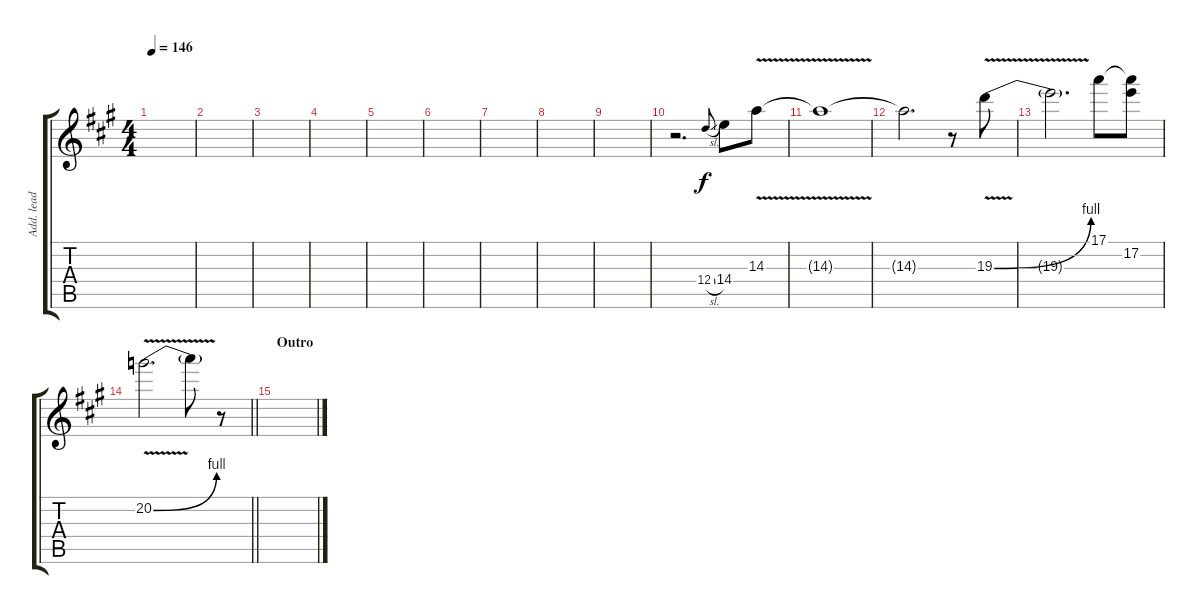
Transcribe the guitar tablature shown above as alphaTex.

\track ("Add. lead" "Add. lead") {instrument distortionguitar}
\staff {score tabs}
\tuning (E4 B3 G3 D3 A2 E2) {hide}
\ts (4 4)
\tempo 146
\clef g2
\ks a
|
|
|
|
|
|
|
|
|
r.2{d} 12.4{sl}.8{gr onbeat} 14.4.8 14.3{v}.8{volume 8} |
14.3{t}.1 |
14.3{t}.2{d} r.8{volume 13} 19.3{be (bend 0 0 60 4) v}.8 |
19.3{t}.2{d} 17.1.8 (17.1{t} 17.2).8 |
\barLineRight lightlight
20.2{be (bend 0 0 60 4) v}.2{d} 20.2{t}.8 r.8 |
\section ("" "Outro")
